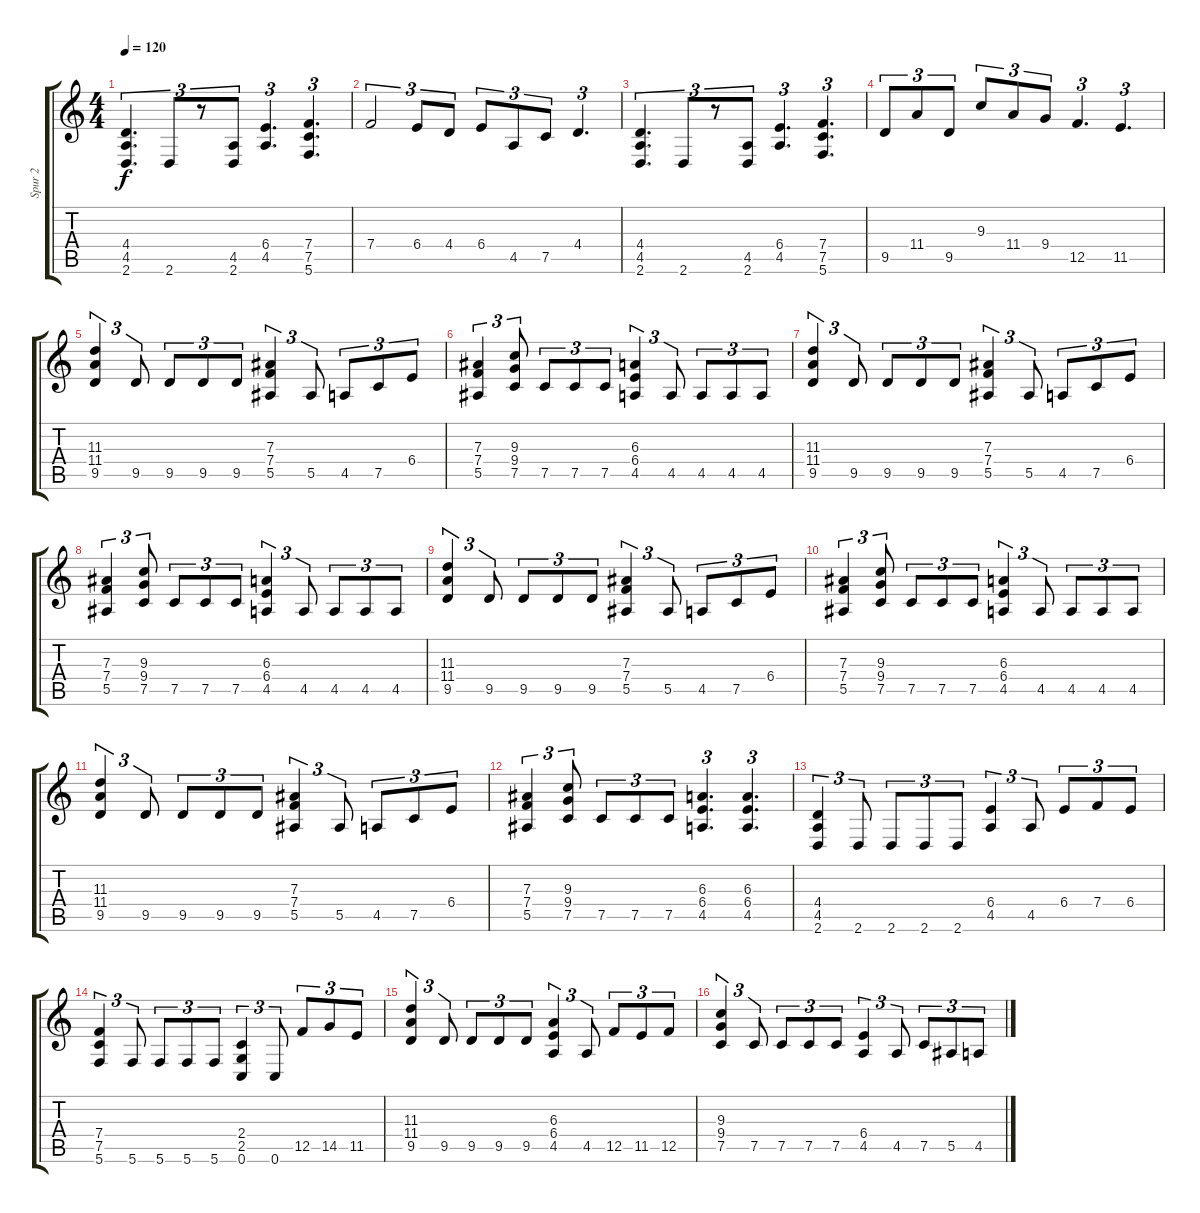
\track ("Spur 2" "Spur 2") {instrument distortionguitar}
\staff {score tabs}
\tuning (C4 G3 Eb3 Bb2 F2 C2) {hide}
\ts (4 4)
\tempo 120
\clef g2
\ks c
(4.4 4.5 2.6).4{d tu (3 2) dy f} 2.6.8{tu (3 2)} r.8{tu (3 2)} (4.5 2.6).8{tu (3 2)} (6.4 4.5).4{d tu (3 2)} (7.4 7.5 5.6).4{d tu (3 2)} |
7.4.2{tu (3 2)} 6.4.8{tu (3 2)} 4.4.8{tu (3 2)} 6.4.8{tu (3 2)} 4.5.8{tu (3 2)} 7.5.8{tu (3 2)} 4.4.4{d tu (3 2)} |
(4.4 4.5 2.6).4{d tu (3 2)} 2.6.8{tu (3 2)} r.8{tu (3 2)} (4.5 2.6).8{tu (3 2)} (6.4 4.5).4{d tu (3 2)} (7.4 7.5 5.6).4{d tu (3 2)} |
9.5.8{tu (3 2)} 11.4.8{tu (3 2)} 9.5.8{tu (3 2)} 9.3.8{tu (3 2)} 11.4.8{tu (3 2)} 9.4.8{tu (3 2)} 12.5.4{d tu (3 2)} 11.5.4{d tu (3 2)} |
(11.3 11.4 9.5).4{tu (3 2)} 9.5.8{tu (3 2)} 9.5.8{tu (3 2)} 9.5.8{tu (3 2)} 9.5.8{tu (3 2)} (7.3 7.4 5.5).4{tu (3 2)} 5.5.8{tu (3 2)} 4.5.8{tu (3 2)} 7.5.8{tu (3 2)} 6.4.8{tu (3 2)} |
(7.3 7.4 5.5).4{tu (3 2)} (9.3 9.4 7.5).8{tu (3 2)} 7.5.8{tu (3 2)} 7.5.8{tu (3 2)} 7.5.8{tu (3 2)} (6.3 6.4 4.5).4{tu (3 2)} 4.5.8{tu (3 2)} 4.5.8{tu (3 2)} 4.5.8{tu (3 2)} 4.5.8{tu (3 2)} |
(11.3 11.4 9.5).4{tu (3 2)} 9.5.8{tu (3 2)} 9.5.8{tu (3 2)} 9.5.8{tu (3 2)} 9.5.8{tu (3 2)} (7.3 7.4 5.5).4{tu (3 2)} 5.5.8{tu (3 2)} 4.5.8{tu (3 2)} 7.5.8{tu (3 2)} 6.4.8{tu (3 2)} |
(7.3 7.4 5.5).4{tu (3 2)} (9.3 9.4 7.5).8{tu (3 2)} 7.5.8{tu (3 2)} 7.5.8{tu (3 2)} 7.5.8{tu (3 2)} (6.3 6.4 4.5).4{tu (3 2)} 4.5.8{tu (3 2)} 4.5.8{tu (3 2)} 4.5.8{tu (3 2)} 4.5.8{tu (3 2)} |
(11.3 11.4 9.5).4{tu (3 2)} 9.5.8{tu (3 2)} 9.5.8{tu (3 2)} 9.5.8{tu (3 2)} 9.5.8{tu (3 2)} (7.3 7.4 5.5).4{tu (3 2)} 5.5.8{tu (3 2)} 4.5.8{tu (3 2)} 7.5.8{tu (3 2)} 6.4.8{tu (3 2)} |
(7.3 7.4 5.5).4{tu (3 2)} (9.3 9.4 7.5).8{tu (3 2)} 7.5.8{tu (3 2)} 7.5.8{tu (3 2)} 7.5.8{tu (3 2)} (6.3 6.4 4.5).4{tu (3 2)} 4.5.8{tu (3 2)} 4.5.8{tu (3 2)} 4.5.8{tu (3 2)} 4.5.8{tu (3 2)} |
(11.3 11.4 9.5).4{tu (3 2)} 9.5.8{tu (3 2)} 9.5.8{tu (3 2)} 9.5.8{tu (3 2)} 9.5.8{tu (3 2)} (7.3 7.4 5.5).4{tu (3 2)} 5.5.8{tu (3 2)} 4.5.8{tu (3 2)} 7.5.8{tu (3 2)} 6.4.8{tu (3 2)} |
(7.3 7.4 5.5).4{tu (3 2)} (9.3 9.4 7.5).8{tu (3 2)} 7.5.8{tu (3 2)} 7.5.8{tu (3 2)} 7.5.8{tu (3 2)} (6.3 6.4 4.5).4{d tu (3 2)} (6.3 6.4 4.5).4{d tu (3 2)} |
(4.4 4.5 2.6).4{tu (3 2)} 2.6.8{tu (3 2)} 2.6.8{tu (3 2)} 2.6.8{tu (3 2)} 2.6.8{tu (3 2)} (6.4 4.5).4{tu (3 2)} 4.5.8{tu (3 2)} 6.4.8{tu (3 2)} 7.4.8{tu (3 2)} 6.4.8{tu (3 2)} |
(7.4 7.5 5.6).4{tu (3 2)} 5.6.8{tu (3 2)} 5.6.8{tu (3 2)} 5.6.8{tu (3 2)} 5.6.8{tu (3 2)} (2.4 2.5 0.6).4{tu (3 2)} 0.6.8{tu (3 2)} 12.5.8{tu (3 2)} 14.5.8{tu (3 2)} 11.5.8{tu (3 2)} |
(11.3 11.4 9.5).4{tu (3 2)} 9.5.8{tu (3 2)} 9.5.8{tu (3 2)} 9.5.8{tu (3 2)} 9.5.8{tu (3 2)} (6.3 6.4 4.5).4{tu (3 2)} 4.5.8{tu (3 2)} 12.5.8{tu (3 2)} 11.5.8{tu (3 2)} 12.5.8{tu (3 2)} |
(9.3 9.4 7.5).4{tu (3 2)} 7.5.8{tu (3 2)} 7.5.8{tu (3 2)} 7.5.8{tu (3 2)} 7.5.8{tu (3 2)} (6.4 4.5).4{tu (3 2)} 4.5.8{tu (3 2)} 7.5.8{tu (3 2)} 5.5.8{tu (3 2)} 4.5.8{tu (3 2)}
